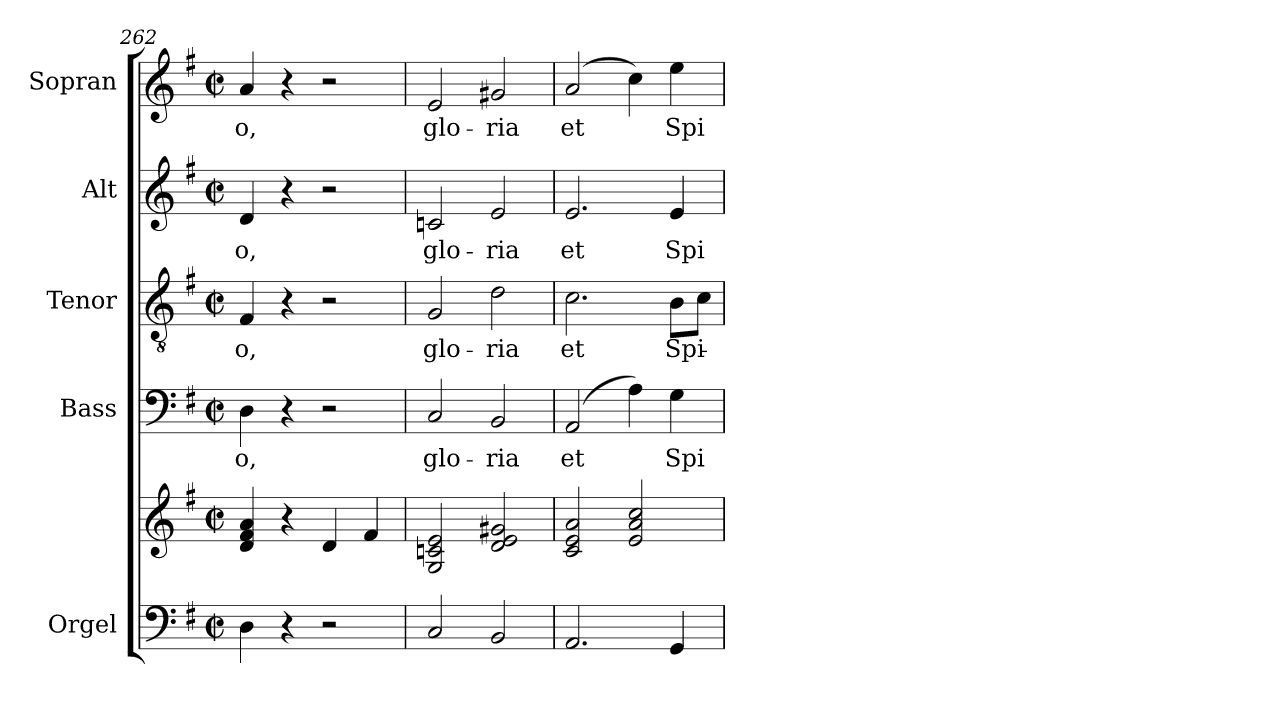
**kern	**kern	**kern	**text	**kern	**text	**kern	**text	**kern	**text
*part5	*part5	*part4	*part4	*part3	*part3	*part2	*part2	*part1	*part1
*staff6	*staff5	*staff4	*staff4	*staff3	*staff3	*staff2	*staff2	*staff1	*staff1
*I"Orgel	*	*I"Bass	*	*I"Tenor	*	*I"Alt	*	*I"Sopran	*
*I'Org.	*	*I'B.	*	*I'T.	*	*I'A.	*	*I'S.	*
*clefF4	*clefG2	*clefF4	*	*clefGv2	*	*clefG2	*	*clefG2	*
*k[f#]	*k[f#]	*k[f#]	*	*k[f#]	*	*k[f#]	*	*k[f#]	*
*G:	*G:	*G:	*	*G:	*	*G:	*	*G:	*
*M2/2	*M2/2	*M2/2	*	*M2/2	*	*M2/2	*	*M2/2	*
*met(c|)	*met(c|)	*met(c|)	*	*met(c|)	*	*met(c|)	*	*met(c|)	*
=262	=262	=262	=262	=262	=262	=262	=262	=262	=262
!	!	!	!LO:LY:b	!	!LO:LY:b	!	!LO:LY:b	!	!LO:LY:b
4D\	4d/ 4f#/ 4a/	4D\	-o,	4F#/	-o,	4d/	-o,	4a/	-o,
4r	4r	4r	.	4r	.	4r	.	4r	.
2r	4d/	2r	.	2r	.	2r	.	2r	.
.	4f#/	.	.	.	.	.	.	.	.
=263	=263	=263	=263	=263	=263	=263	=263	=263	=263
!	!	!	!LO:LY:b	!	!LO:LY:b	!	!LO:LY:b	!	!LO:LY:b
2C/	2G/ 2cn/ 2e/	2C/	glo-	2G/	glo-	2cn/	glo-	2e/	glo-
!	!	!	!LO:LY:b	!	!LO:LY:b	!	!LO:LY:b	!	!LO:LY:b
2BB/	2d/ 2e/ 2g#X/	2BB/	-ria	2d\	-ria	2e/	-ria	2g#X/	-ria
!!LO:LB:g=z
=264	=264	=264	=264	=264	=264	=264	=264	=264	=264
!	!	!	!LO:LY:b	!	!LO:LY:b	!	!LO:LY:b	!	!LO:LY:b
2.AA/	2c/ 2e/ 2a/	(2AA/	et	2.c\	et	2.e/	et	(2a/	et
.	2e/ 2a/ 2cc/	4A\)	.	.	.	.	.	4cc\)	.
!	!	!	!LO:LY:b	!	!LO:LY:b	!	!LO:LY:b	!	!LO:LY:b
4GG/	.	4G\	Spi-	8B\L	Spi-	4e/	Spi-	4ee\	Spi-
.	.	.	.	8c\J	.	.	.	.	.
=	=	=	=	=	=	=	=	=	=
*-	*-	*-	*-	*-	*-	*-	*-	*-	*-
